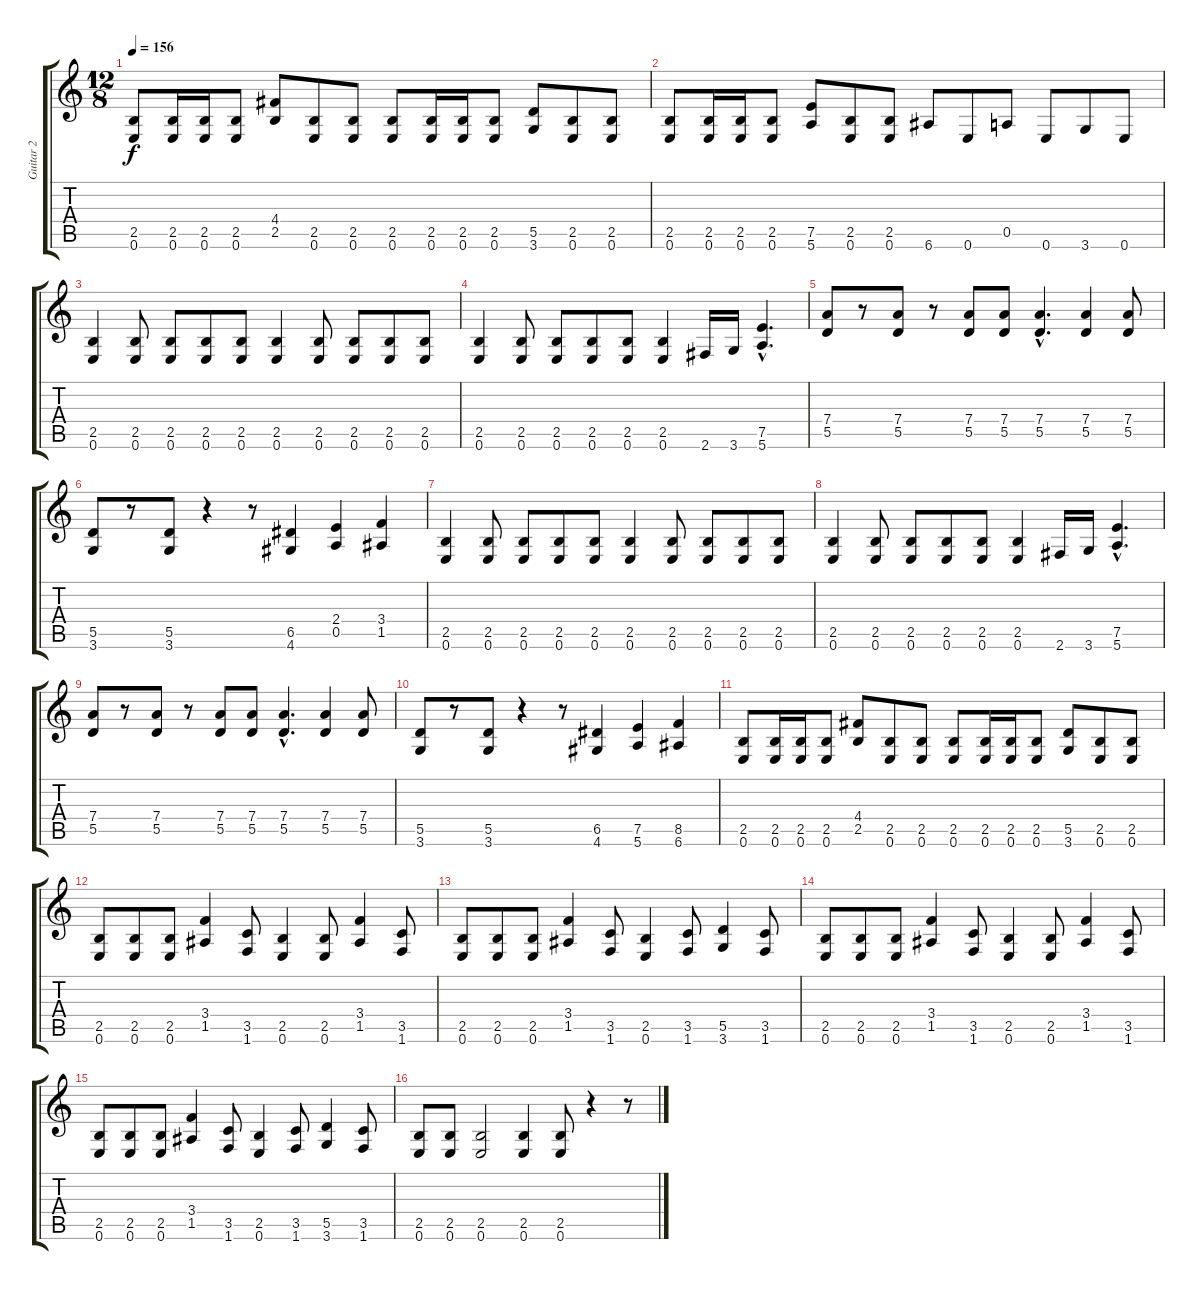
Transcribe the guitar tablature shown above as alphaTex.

\track ("Guitar 2" "Guitar 2") {instrument distortionguitar}
\staff {score tabs}
\tuning (E4 B3 G3 D3 A2 E2) {hide}
\ts (12 8)
\tempo 156
\clef g2
\ks c
(2.5 0.6).8{dy f} (2.5 0.6).16 (2.5 0.6).16 (2.5 0.6).8 (4.4 2.5).8 (2.5 0.6).8 (2.5 0.6).8 (2.5 0.6).8 (2.5 0.6).16 (2.5 0.6).16 (2.5 0.6).8 (5.5 3.6).8 (2.5 0.6).8 (2.5 0.6).8 |
(2.5 0.6).8 (2.5 0.6).16 (2.5 0.6).16 (2.5 0.6).8 (7.5 5.6).8 (2.5 0.6).8 (2.5 0.6).8 6.6.8 0.6.8 0.5.8 0.6.8 3.6.8 0.6.8 |
(2.5 0.6).4 (2.5 0.6).8 (2.5 0.6).8 (2.5 0.6).8 (2.5 0.6).8 (2.5 0.6).4 (2.5 0.6).8 (2.5 0.6).8 (2.5 0.6).8 (2.5 0.6).8 |
(2.5 0.6).4 (2.5 0.6).8 (2.5 0.6).8 (2.5 0.6).8 (2.5 0.6).8 (2.5 0.6).4 2.6.16 3.6.16 (7.5{hac} 5.6{hac}).4{d} |
(7.4 5.5).8 r.8 (7.4 5.5).8 r.8 (7.4 5.5).8 (7.4 5.5).8 (7.4{hac} 5.5{hac}).4{d} (7.4 5.5).4 (7.4 5.5).8 |
(5.5 3.6).8 r.8 (5.5 3.6).8 r.4 r.8 (6.5 4.6).4 (2.4 0.5).4 (3.4 1.5).4 |
(2.5 0.6).4 (2.5 0.6).8 (2.5 0.6).8 (2.5 0.6).8 (2.5 0.6).8 (2.5 0.6).4 (2.5 0.6).8 (2.5 0.6).8 (2.5 0.6).8 (2.5 0.6).8 |
(2.5 0.6).4 (2.5 0.6).8 (2.5 0.6).8 (2.5 0.6).8 (2.5 0.6).8 (2.5 0.6).4 2.6.16 3.6.16 (7.5{hac} 5.6{hac}).4{d} |
(7.4 5.5).8 r.8 (7.4 5.5).8 r.8 (7.4 5.5).8 (7.4 5.5).8 (7.4{hac} 5.5{hac}).4{d} (7.4 5.5).4 (7.4 5.5).8 |
(5.5 3.6).8 r.8 (5.5 3.6).8 r.4 r.8 (6.5 4.6).4 (7.5 5.6).4 (8.5 6.6).4 |
(2.5 0.6).8 (2.5 0.6).16 (2.5 0.6).16 (2.5 0.6).8 (4.4 2.5).8 (2.5 0.6).8 (2.5 0.6).8 (2.5 0.6).8 (2.5 0.6).16 (2.5 0.6).16 (2.5 0.6).8 (5.5 3.6).8 (2.5 0.6).8 (2.5 0.6).8 |
(2.5 0.6).8 (2.5 0.6).8 (2.5 0.6).8 (3.4 1.5).4 (3.5 1.6).8 (2.5 0.6).4 (2.5 0.6).8 (3.4 1.5).4 (3.5 1.6).8 |
(2.5 0.6).8 (2.5 0.6).8 (2.5 0.6).8 (3.4 1.5).4 (3.5 1.6).8 (2.5 0.6).4 (3.5 1.6).8 (5.5 3.6).4 (3.5 1.6).8 |
(2.5 0.6).8 (2.5 0.6).8 (2.5 0.6).8 (3.4 1.5).4 (3.5 1.6).8 (2.5 0.6).4 (2.5 0.6).8 (3.4 1.5).4 (3.5 1.6).8 |
(2.5 0.6).8 (2.5 0.6).8 (2.5 0.6).8 (3.4 1.5).4 (3.5 1.6).8 (2.5 0.6).4 (3.5 1.6).8 (5.5 3.6).4 (3.5 1.6).8 |
(2.5 0.6).8 (2.5 0.6).8 (2.5 0.6).2 (2.5 0.6).4 (2.5 0.6).8 r.4 r.8
